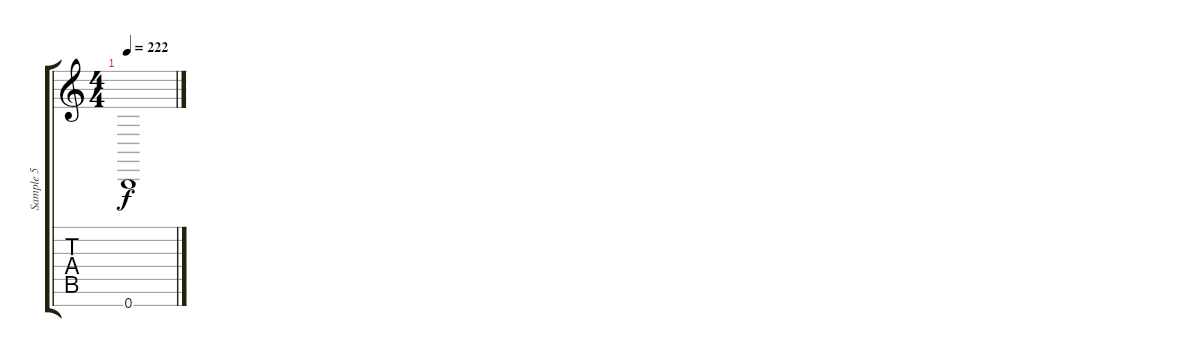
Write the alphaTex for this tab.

\track ("Sample 5" "Sample 5") {instrument stringensemble1}
\staff {score tabs}
\tuning (E4 B3 G3 D3 A2 E2 B1) {hide}
\ts (4 4)
\tempo 222
\clef g2
\ks c
0.7{t}.1{dy f}
